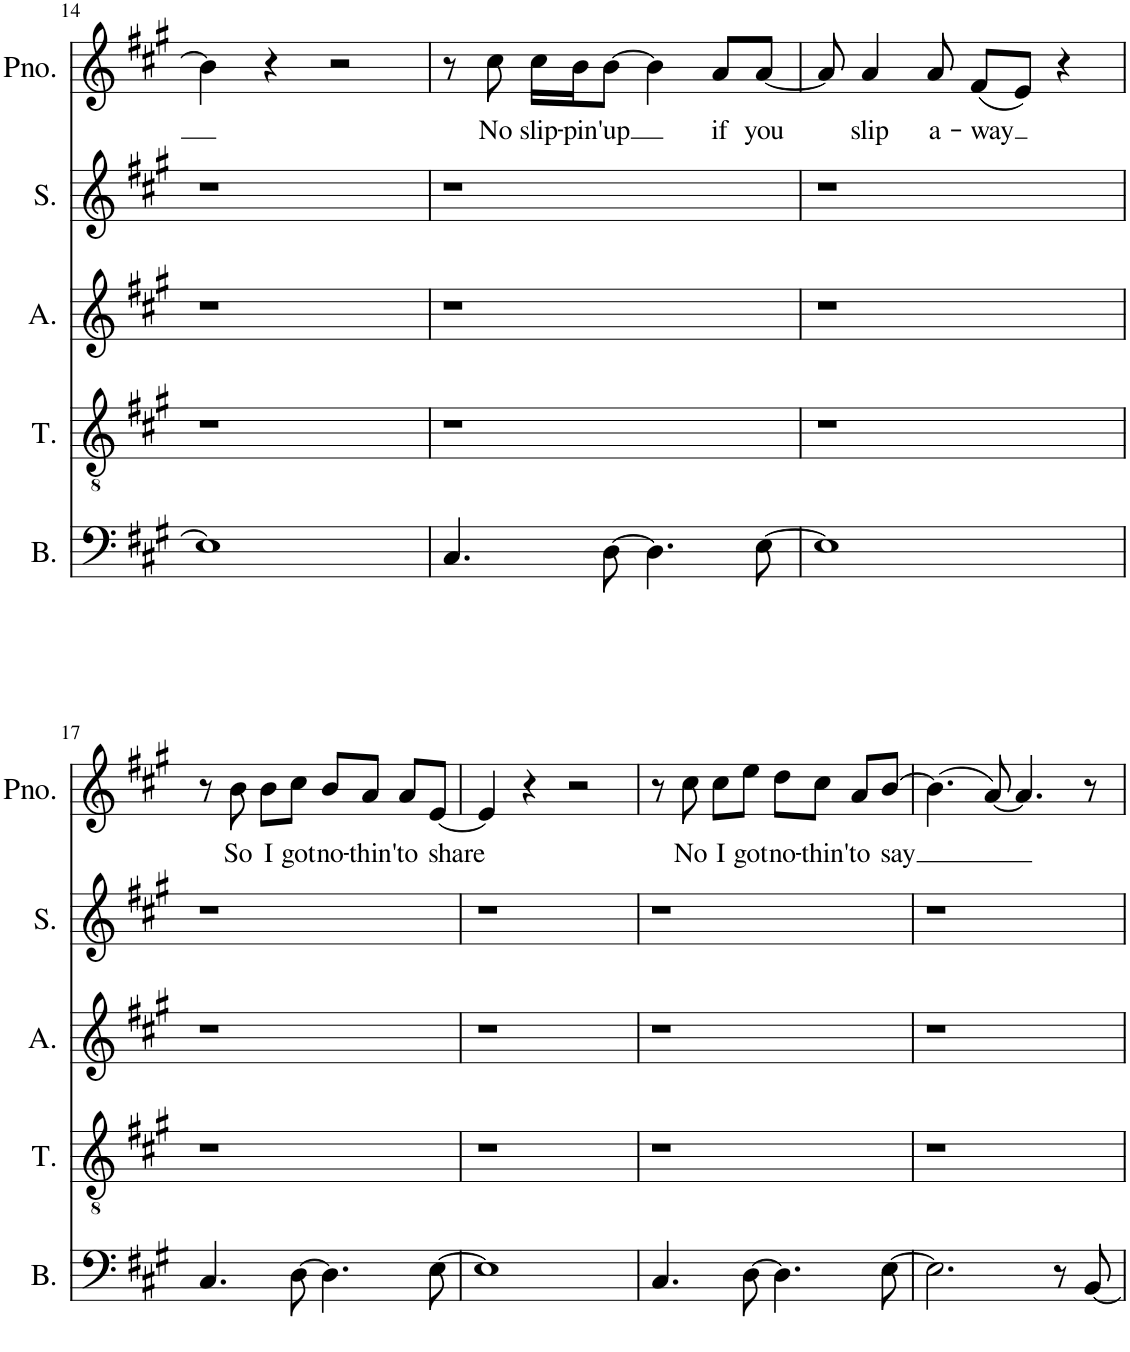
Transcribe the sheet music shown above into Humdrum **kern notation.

**kern	**kern	**kern	**kern	**kern	**text
*part5	*part4	*part3	*part2	*part1	*part1
*staff5	*staff4	*staff3	*staff2	*staff1	*staff1
*I"Bass	*I"Tenor	*I"Alto	*I"Soprano	*I"Piano	*
*I'B.	*I'T.	*I'A.	*I'S.	*I'Pno.	*
!!LO:PB:g=z
*clefF4	*clefGv2	*clefG2	*clefG2	*clefG2	*
*k[f#c#g#]	*k[f#c#g#]	*k[f#c#g#]	*k[f#c#g#]	*k[f#c#g#]	*
*A:	*A:	*A:	*A:	*A:	*
*M4/4	*M4/4	*M4/4	*M4/4	*M4/4	*
=14	=14	=14	=14	=14	=14
1E]	1r	1r	1r	4b\]	.
.	.	.	.	4r	.
.	.	.	.	2r	.
=15	=15	=15	=15	=15	=15
4.C#/	1r	1r	1r	8r	.
!	!	!	!	!	!LO:LY:b
.	.	.	.	8cc#\	No
!	!	!	!	!	!LO:LY:b
.	.	.	.	16cc#\LL	slip-
!	!	!	!	!	!LO:LY:b
.	.	.	.	16b\J	-pin'
!	!	!	!	!	!LO:LY:b
[8D\	.	.	.	[8b\J	up
4.D\]	.	.	.	4b\]	.
!	!	!	!	!	!LO:LY:b
.	.	.	.	8a/L	if
!	!	!	!	!	!LO:LY:b
[8E\	.	.	.	[8a/J	you
=16	=16	=16	=16	=16	=16
1E]	1r	1r	1r	8a/]	.
!	!	!	!	!	!LO:LY:b
.	.	.	.	4a/	slip
!	!	!	!	!	!LO:LY:b
.	.	.	.	8a/	a-
!	!	!	!	!	!LO:LY:b
.	.	.	.	(8f#/L	-way
.	.	.	.	8e/J)	.
.	.	.	.	4r	.
!!LO:LB:g=z
=17	=17	=17	=17	=17	=17
4.C#/	1r	1r	1r	8r	.
!	!	!	!	!	!LO:LY:b
.	.	.	.	8b\	So
!	!	!	!	!	!LO:LY:b
.	.	.	.	8b\L	I
!	!	!	!	!	!LO:LY:b
[8D\	.	.	.	8cc#\J	got
!	!	!	!	!	!LO:LY:b
4.D\]	.	.	.	8b/L	no-
!	!	!	!	!	!LO:LY:b
.	.	.	.	8a/J	-thin'
!	!	!	!	!	!LO:LY:b
.	.	.	.	8a/L	to
!	!	!	!	!	!LO:LY:b
[8E\	.	.	.	[8e/J	share
=18	=18	=18	=18	=18	=18
1E]	1r	1r	1r	4e/]	.
.	.	.	.	4r	.
.	.	.	.	2r	.
=19	=19	=19	=19	=19	=19
4.C#/	1r	1r	1r	8r	.
!	!	!	!	!	!LO:LY:b
.	.	.	.	8cc#\	No
!	!	!	!	!	!LO:LY:b
.	.	.	.	8cc#\L	I
!	!	!	!	!	!LO:LY:b
[8D\	.	.	.	8ee\J	got
!	!	!	!	!	!LO:LY:b
4.D\]	.	.	.	8dd\L	no-
!	!	!	!	!	!LO:LY:b
.	.	.	.	8cc#\J	-thin'
!	!	!	!	!	!LO:LY:b
.	.	.	.	8a/L	to
!	!	!	!	!	!LO:LY:b
[8E\	.	.	.	[8b/J	say
=20	=20	=20	=20	=20	=20
2.E\]	1r	1r	1r	(4.b\]	.
.	.	.	.	[8a/)	.
.	.	.	.	4.a/]	.
8r	.	.	.	.	.
[8BB/	.	.	.	8r	.
=	=	=	=	=	=
*-	*-	*-	*-	*-	*-
